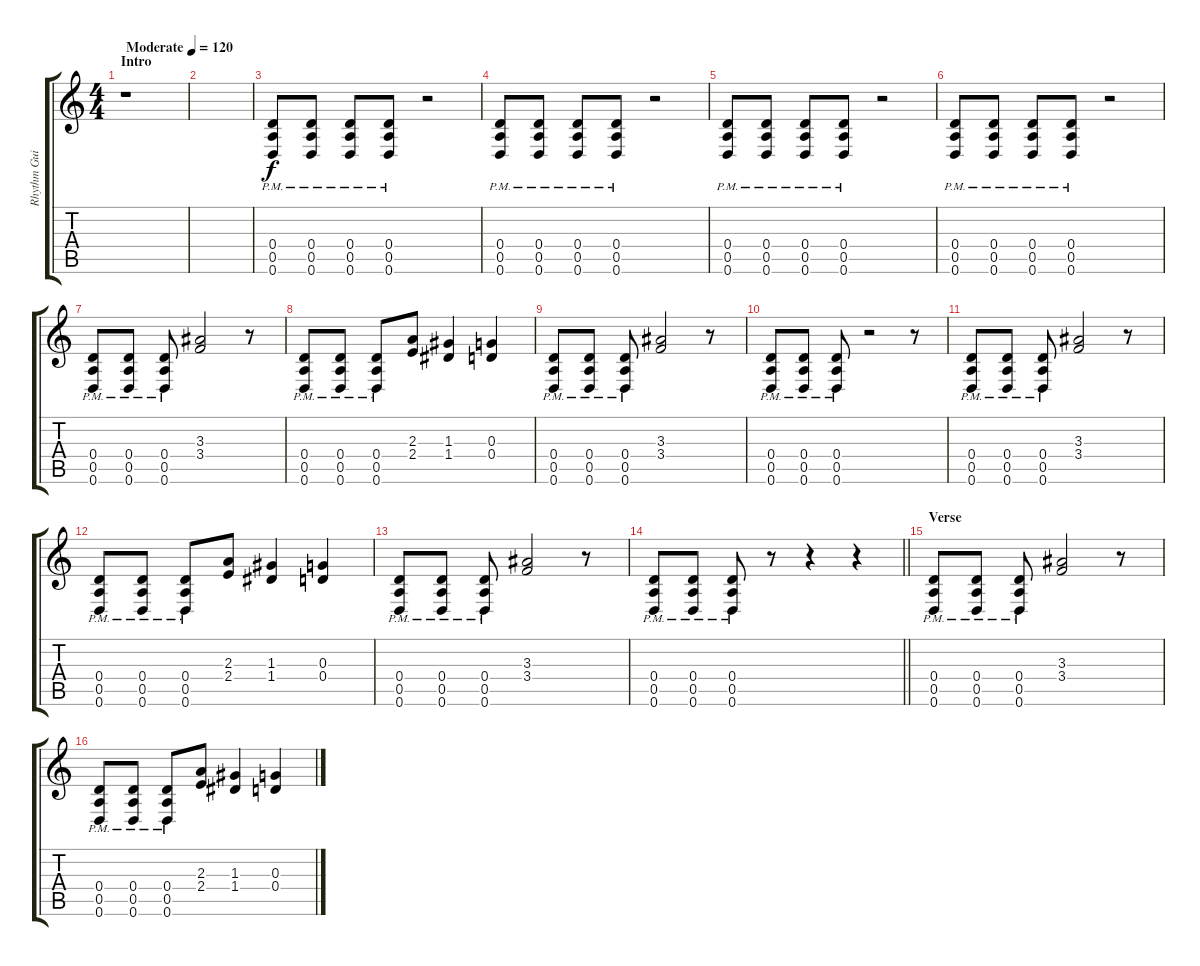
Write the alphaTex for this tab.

\track ("Rhythm Guitar" "Rhythm Gui") {instrument distortionguitar}
\staff {score tabs}
\tuning (E4 B3 G3 D3 A2 D2) {hide}
\ts (4 4)
\section ("" "Intro")
\tempo (120 "Moderate")
\clef g2
\ks c
r.1{dy f instrument distortionguitar} |
|
(0.4{pm} 0.5{pm} 0.6{pm}).8 (0.4{pm} 0.5{pm} 0.6{pm}).8 (0.4{pm} 0.5{pm} 0.6{pm}).8 (0.4{pm} 0.5{pm} 0.6{pm}).8 r.2 |
(0.4{pm} 0.5{pm} 0.6{pm}).8 (0.4{pm} 0.5{pm} 0.6{pm}).8 (0.4{pm} 0.5{pm} 0.6{pm}).8 (0.4{pm} 0.5{pm} 0.6{pm}).8 r.2 |
(0.4{pm} 0.5{pm} 0.6{pm}).8 (0.4{pm} 0.5{pm} 0.6{pm}).8 (0.4{pm} 0.5{pm} 0.6{pm}).8 (0.4{pm} 0.5{pm} 0.6{pm}).8 r.2 |
(0.4{pm} 0.5{pm} 0.6{pm}).8 (0.4{pm} 0.5{pm} 0.6{pm}).8 (0.4{pm} 0.5{pm} 0.6{pm}).8 (0.4{pm} 0.5{pm} 0.6{pm}).8 r.2 |
(0.4{pm} 0.5{pm} 0.6{pm}).8 (0.4{pm} 0.5{pm} 0.6{pm}).8 (0.4{pm} 0.5{pm} 0.6{pm}).8 (3.3 3.4).2 r.8 |
(0.4{pm} 0.5{pm} 0.6{pm}).8 (0.4{pm} 0.5{pm} 0.6{pm}).8 (0.4{pm} 0.5{pm} 0.6{pm}).8 (2.3 2.4).8 (1.3 1.4).4 (0.3 0.4).4 |
(0.4{pm} 0.5{pm} 0.6{pm}).8 (0.4{pm} 0.5{pm} 0.6{pm}).8 (0.4{pm} 0.5{pm} 0.6{pm}).8 (3.3 3.4).2 r.8 |
(0.4{pm} 0.5{pm} 0.6{pm}).8 (0.4{pm} 0.5{pm} 0.6{pm}).8 (0.4{pm} 0.5{pm} 0.6{pm}).8 r.2 r.8 |
(0.4{pm} 0.5{pm} 0.6{pm}).8 (0.4{pm} 0.5{pm} 0.6{pm}).8 (0.4{pm} 0.5{pm} 0.6{pm}).8 (3.3 3.4).2 r.8 |
(0.4{pm} 0.5{pm} 0.6{pm}).8 (0.4{pm} 0.5{pm} 0.6{pm}).8 (0.4{pm} 0.5{pm} 0.6{pm}).8 (2.3 2.4).8 (1.3 1.4).4 (0.3 0.4).4 |
(0.4{pm} 0.5{pm} 0.6{pm}).8 (0.4{pm} 0.5{pm} 0.6{pm}).8 (0.4{pm} 0.5{pm} 0.6{pm}).8 (3.3 3.4).2 r.8 |
\barLineRight lightlight
(0.4{pm} 0.5{pm} 0.6{pm}).8 (0.4{pm} 0.5{pm} 0.6{pm}).8 (0.4{pm} 0.5{pm} 0.6{pm}).8 r.8 r.4 r.4 |
\section ("" "Verse")
(0.4{pm} 0.5{pm} 0.6{pm}).8 (0.4{pm} 0.5{pm} 0.6{pm}).8 (0.4{pm} 0.5{pm} 0.6{pm}).8 (3.3 3.4).2 r.8 |
(0.4{pm} 0.5{pm} 0.6{pm}).8 (0.4{pm} 0.5{pm} 0.6{pm}).8 (0.4{pm} 0.5{pm} 0.6{pm}).8 (2.3 2.4).8 (1.3 1.4).4 (0.3 0.4).4
